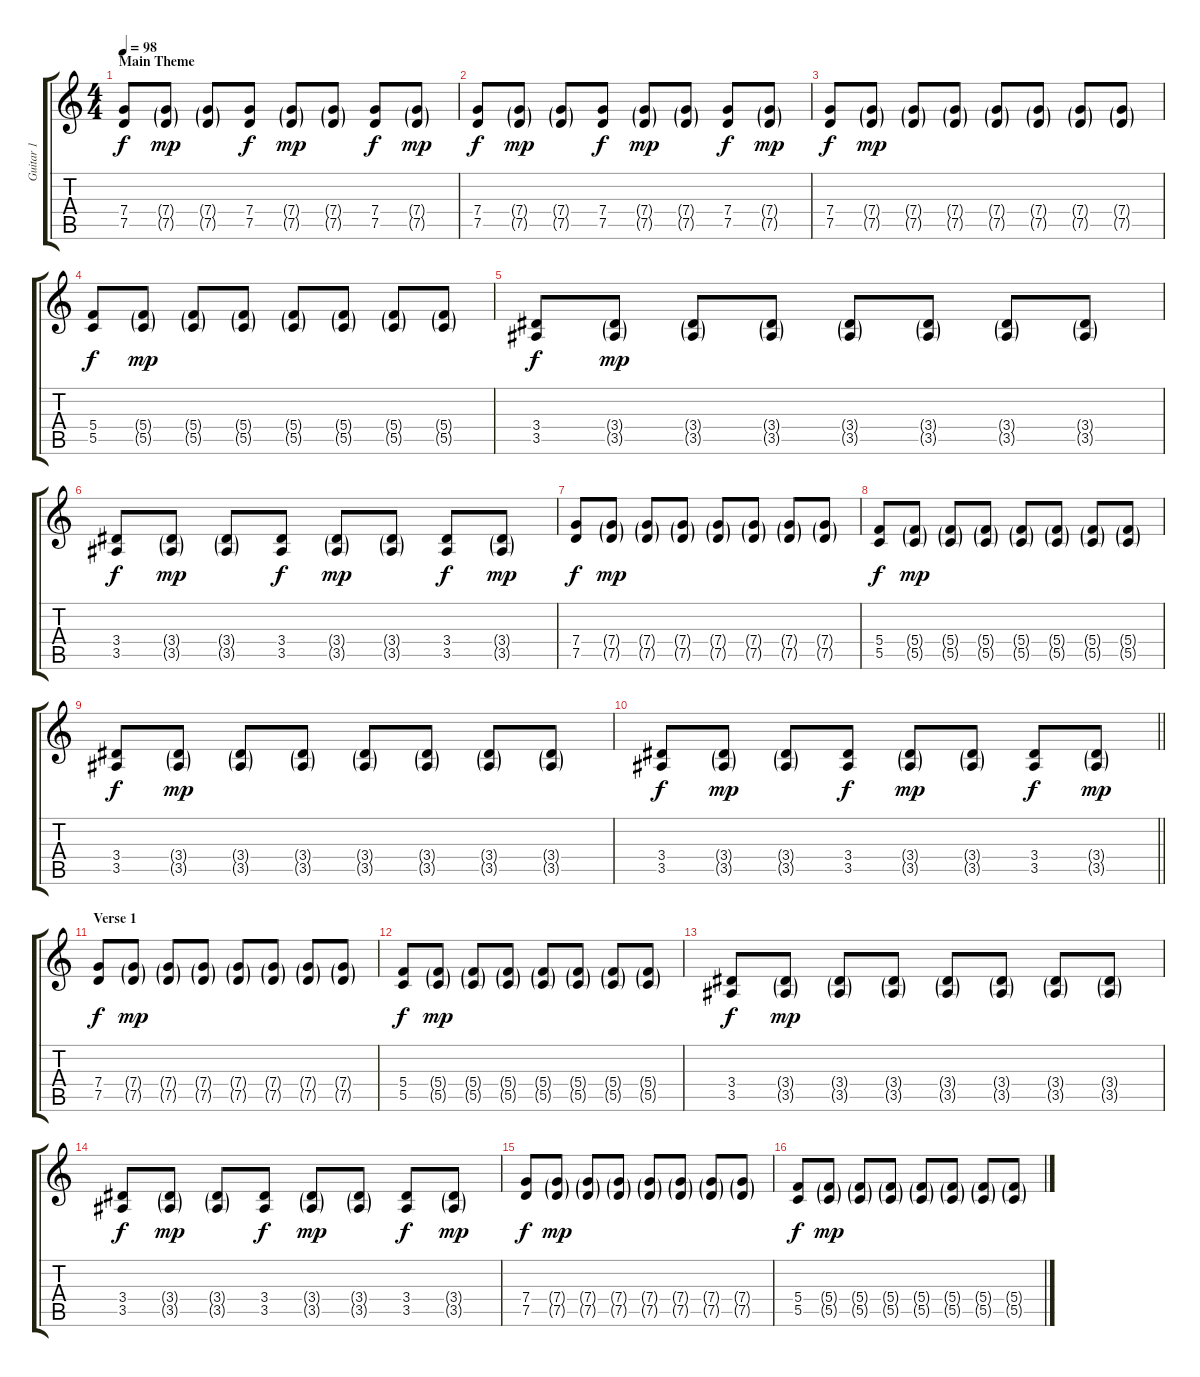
\track ("Guitar 1" "Guitar 1") {instrument electricguitarclean}
\staff {score tabs}
\tuning (D4 A3 F3 C3 G2 C2) {hide}
\ts (4 4)
\section ("" "Main Theme")
\tempo 98
\clef g2
\ks c
(7.4 7.5).8{dy f instrument electricguitarclean} (7.4{g} 7.5{g}).8{dy mp} (7.4{g} 7.5{g}).8 (7.4 7.5).8{dy f} (7.4{g} 7.5{g}).8{dy mp} (7.4{g} 7.5{g}).8 (7.4 7.5).8{dy f} (7.4{g} 7.5{g}).8{dy mp} |
(7.4 7.5).8{dy f} (7.4{g} 7.5{g}).8{dy mp} (7.4{g} 7.5{g}).8 (7.4 7.5).8{dy f} (7.4{g} 7.5{g}).8{dy mp} (7.4{g} 7.5{g}).8 (7.4 7.5).8{dy f} (7.4{g} 7.5{g}).8{dy mp} |
(7.4 7.5).8{dy f volume 13} (7.4{g} 7.5{g}).8{dy mp} (7.4{g} 7.5{g}).8 (7.4{g} 7.5{g}).8 (7.4{g} 7.5{g}).8 (7.4{g} 7.5{g}).8 (7.4{g} 7.5{g}).8 (7.4{g} 7.5{g}).8 |
(5.4 5.5).8{dy f} (5.4{g} 5.5{g}).8{dy mp} (5.4{g} 5.5{g}).8 (5.4{g} 5.5{g}).8 (5.4{g} 5.5{g}).8 (5.4{g} 5.5{g}).8 (5.4{g} 5.5{g}).8 (5.4{g} 5.5{g}).8 |
(3.4 3.5).8{dy f} (3.4{g} 3.5{g}).8{dy mp} (3.4{g} 3.5{g}).8 (3.4{g} 3.5{g}).8 (3.4{g} 3.5{g}).8 (3.4{g} 3.5{g}).8 (3.4{g} 3.5{g}).8 (3.4{g} 3.5{g}).8 |
(3.4 3.5).8{dy f} (3.4{g} 3.5{g}).8{dy mp} (3.4{g} 3.5{g}).8 (3.4 3.5).8{dy f} (3.4{g} 3.5{g}).8{dy mp} (3.4{g} 3.5{g}).8 (3.4 3.5).8{dy f} (3.4{g} 3.5{g}).8{dy mp} |
(7.4 7.5).8{dy f volume 13} (7.4{g} 7.5{g}).8{dy mp} (7.4{g} 7.5{g}).8 (7.4{g} 7.5{g}).8 (7.4{g} 7.5{g}).8 (7.4{g} 7.5{g}).8 (7.4{g} 7.5{g}).8 (7.4{g} 7.5{g}).8 |
(5.4 5.5).8{dy f} (5.4{g} 5.5{g}).8{dy mp} (5.4{g} 5.5{g}).8 (5.4{g} 5.5{g}).8 (5.4{g} 5.5{g}).8 (5.4{g} 5.5{g}).8 (5.4{g} 5.5{g}).8 (5.4{g} 5.5{g}).8 |
(3.4 3.5).8{dy f} (3.4{g} 3.5{g}).8{dy mp} (3.4{g} 3.5{g}).8 (3.4{g} 3.5{g}).8 (3.4{g} 3.5{g}).8 (3.4{g} 3.5{g}).8 (3.4{g} 3.5{g}).8 (3.4{g} 3.5{g}).8 |
\barLineRight lightlight
(3.4 3.5).8{dy f} (3.4{g} 3.5{g}).8{dy mp} (3.4{g} 3.5{g}).8 (3.4 3.5).8{dy f} (3.4{g} 3.5{g}).8{dy mp} (3.4{g} 3.5{g}).8 (3.4 3.5).8{dy f} (3.4{g} 3.5{g}).8{dy mp} |
\section ("" "Verse 1")
(7.4 7.5).8{dy f volume 13} (7.4{g} 7.5{g}).8{dy mp} (7.4{g} 7.5{g}).8 (7.4{g} 7.5{g}).8 (7.4{g} 7.5{g}).8 (7.4{g} 7.5{g}).8 (7.4{g} 7.5{g}).8 (7.4{g} 7.5{g}).8 |
(5.4 5.5).8{dy f} (5.4{g} 5.5{g}).8{dy mp} (5.4{g} 5.5{g}).8 (5.4{g} 5.5{g}).8 (5.4{g} 5.5{g}).8 (5.4{g} 5.5{g}).8 (5.4{g} 5.5{g}).8 (5.4{g} 5.5{g}).8 |
(3.4 3.5).8{dy f} (3.4{g} 3.5{g}).8{dy mp} (3.4{g} 3.5{g}).8 (3.4{g} 3.5{g}).8 (3.4{g} 3.5{g}).8 (3.4{g} 3.5{g}).8 (3.4{g} 3.5{g}).8 (3.4{g} 3.5{g}).8 |
(3.4 3.5).8{dy f} (3.4{g} 3.5{g}).8{dy mp} (3.4{g} 3.5{g}).8 (3.4 3.5).8{dy f} (3.4{g} 3.5{g}).8{dy mp} (3.4{g} 3.5{g}).8 (3.4 3.5).8{dy f} (3.4{g} 3.5{g}).8{dy mp} |
(7.4 7.5).8{dy f volume 13} (7.4{g} 7.5{g}).8{dy mp} (7.4{g} 7.5{g}).8 (7.4{g} 7.5{g}).8 (7.4{g} 7.5{g}).8 (7.4{g} 7.5{g}).8 (7.4{g} 7.5{g}).8 (7.4{g} 7.5{g}).8 |
(5.4 5.5).8{dy f} (5.4{g} 5.5{g}).8{dy mp} (5.4{g} 5.5{g}).8 (5.4{g} 5.5{g}).8 (5.4{g} 5.5{g}).8 (5.4{g} 5.5{g}).8 (5.4{g} 5.5{g}).8 (5.4{g} 5.5{g}).8
